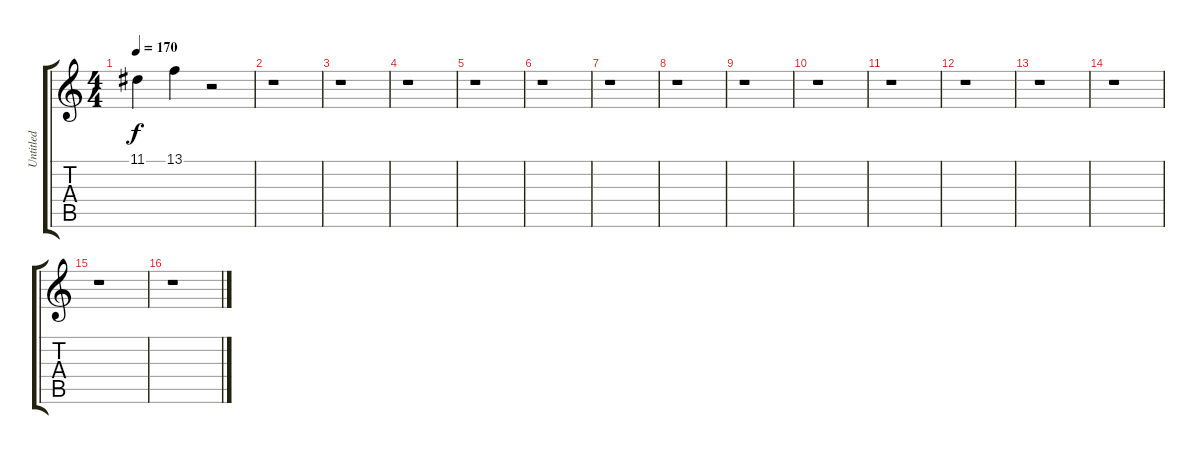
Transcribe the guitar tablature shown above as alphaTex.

\track ("Untitled" "Untitled") {instrument stringensemble1}
\staff {score tabs}
\tuning (E4 B3 G3 D3 A2 D2) {hide}
\ts (4 4)
\tempo 170
\clef g2
\ks c
11.1.4{dy f} 13.1.4 r.2 |
r.1 |
r.1 |
r.1 |
r.1 |
r.1 |
r.1 |
r.1 |
r.1 |
r.1 |
r.1 |
r.1 |
r.1 |
r.1 |
r.1 |
r.1
